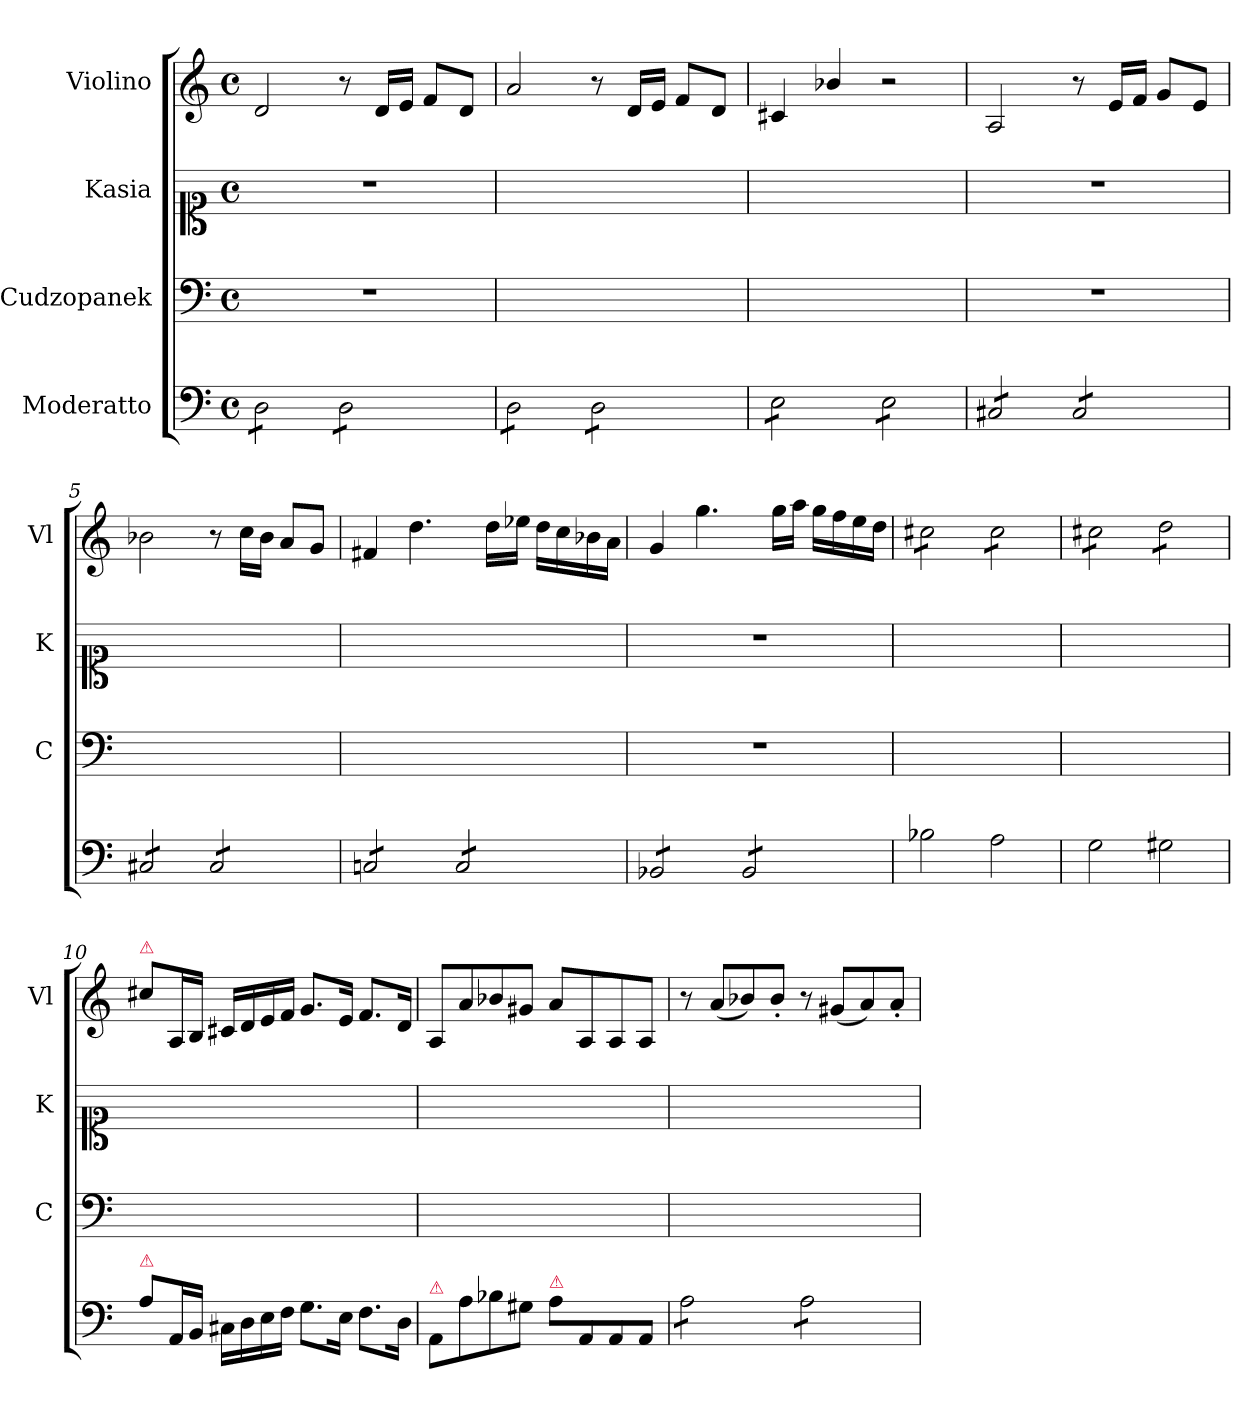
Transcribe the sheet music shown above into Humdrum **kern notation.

**kern	**kern	**kern	**kern
*part4	*part3	*part2	*part1
*staff4	*staff3	*staff2	*staff1
*I"Moderatto	*I"Cudzopanek	*I"Kasia	*I"Violino
*	*I'C	*I'K	*I'Vl
*clefF4	*clefF4	*clefC1	*clefG2
*k[]	*k[]	*k[]	*k[]
*a:	*a:	*a:	*a:
*M4/4	*M4/4	*M4/4	*M4/4
*met(c)	*met(c)	*met(c)	*met(c)
=1	=1	=1	=1
*tremolo	*	*	*
8D\L	1r	1r	2d/
8D\	.	.	.
8D\	.	.	.
8D\J	.	.	.
8D\L	.	.	8r
8D\	.	.	16d/LL
.	.	.	16e/JJ
8D\	.	.	8f/L
8D\J	.	.	8d/J
=2	=2	=2	=2
8D\L	1ryy	1ryy	2a/
8D\	.	.	.
8D\	.	.	.
8D\J	.	.	.
8D\L	.	.	8r
8D\	.	.	16d/LL
.	.	.	16e/JJ
8D\	.	.	8f/L
8D\J	.	.	8d/J
=3	=3	=3	=3
8E\L	1ryy	1ryy	4c#X/
8E\	.	.	.
8E\	.	.	4b-X/
8E\J	.	.	.
8E\L	.	.	2r
8E\	.	.	.
8E\	.	.	.
8E\J	.	.	.
=4	=4	=4	=4
8C#X/L	1r	1r	2A/
8C#X/	.	.	.
8C#X/	.	.	.
8C#X/J	.	.	.
8C#/L	.	.	8r
8C#/	.	.	16e/LL
.	.	.	16f/JJ
8C#/	.	.	8g/L
8C#/J	.	.	8e/J
=5	=5	=5	=5
8C#X/L	1ryy	1ryy	2b-X\
8C#X/	.	.	.
8C#X/	.	.	.
8C#X/J	.	.	.
8C#/L	.	.	8r
8C#/	.	.	16cc\LL
.	.	.	16b-\JJ
8C#/	.	.	8a/L
8C#/J	.	.	8g/J
=6	=6	=6	=6
8Cn/L	1ryy	1ryy	4f#X/
8Cn/	.	.	.
8Cn/	.	.	4.dd\
8Cn/J	.	.	.
8C/L	.	.	.
8C/	.	.	16dd\LL
.	.	.	16ee-X\JJ
8C/	.	.	16dd\LL
.	.	.	16cc\
8C/J	.	.	16b-X\
.	.	.	16a\JJ
=7	=7	=7	=7
8BB-X/L	1r	1r	4g/
8BB-X/	.	.	.
8BB-X/	.	.	4.gg\
8BB-X/J	.	.	.
8BB-/L	.	.	.
8BB-/	.	.	16gg\LL
.	.	.	16aa\JJ
8BB-/	.	.	16gg\LL
.	.	.	16ff\
8BB-/J	.	.	16ee\
*Xtremolo	*	*	*
.	.	.	16dd\JJ
=8	=8	=8	=8
*	*	*	*tremolo
2B-X\	1ryy	1ryy	8cc#X\L
.	.	.	8cc#X\
.	.	.	8cc#X\
.	.	.	8cc#X\J
2A\	.	.	8cc#\L
.	.	.	8cc#\
.	.	.	8cc#\
.	.	.	8cc#\J
=9	=9	=9	=9
2G\	1ryy	1ryy	8cc#X\L
.	.	.	8cc#X\
.	.	.	8cc#X\
.	.	.	8cc#X\J
2G#X\	.	.	8dd\L
.	.	.	8dd\
.	.	.	8dd\
.	.	.	8dd\J
*	*	*	*Xtremolo
=10	=10	=10	=10
!	!	!	!LO:TX:a:color=crimson:t=⚠
!LO:TX:a:color=crimson:t=⚠	!	!	!
8A\L	1ryy	1ryy	8cc#X\L
16AA/L	.	.	16A/L
16BB/JJ	.	.	16B/JJ
16C#X\LL	.	.	16c#X/LL
16D\	.	.	16d/
16E\	.	.	16e/
16F\JJ	.	.	16f/JJ
8.G\L	.	.	8.g/L
16E\Jk	.	.	16e/Jk
8.F\L	.	.	8.f/L
16D\Jk	.	.	16d/Jk
=11	=11	=11	=11
!LO:TX:a:color=crimson:t=⚠	!	!	!
8AA/L	1ryy	1ryy	8A/L
8A\	.	.	8a/
8B-X\	.	.	8b-X/
8G#X\J	.	.	8g#X/J
!LO:TX:a:color=crimson:t=⚠	!	!	!
8A\L	.	.	8a/L
8AA/	.	.	8A/
8AA/	.	.	8A/
8AA/J	.	.	8A/J
=12	=12	=12	=12
*tremolo	*	*	*
8A\L	1ryy	1ryy	8r
8A\	.	.	(8a/L
8A\	.	.	8b-X/)
8A\J	.	.	8b-'/J
8A\L	.	.	8r
8A\	.	.	(8g#X/L
8A\	.	.	8a/)
8A\J	.	.	8a'/J
*Xtremolo	*	*	*
=	=	=	=
*-	*-	*-	*-
